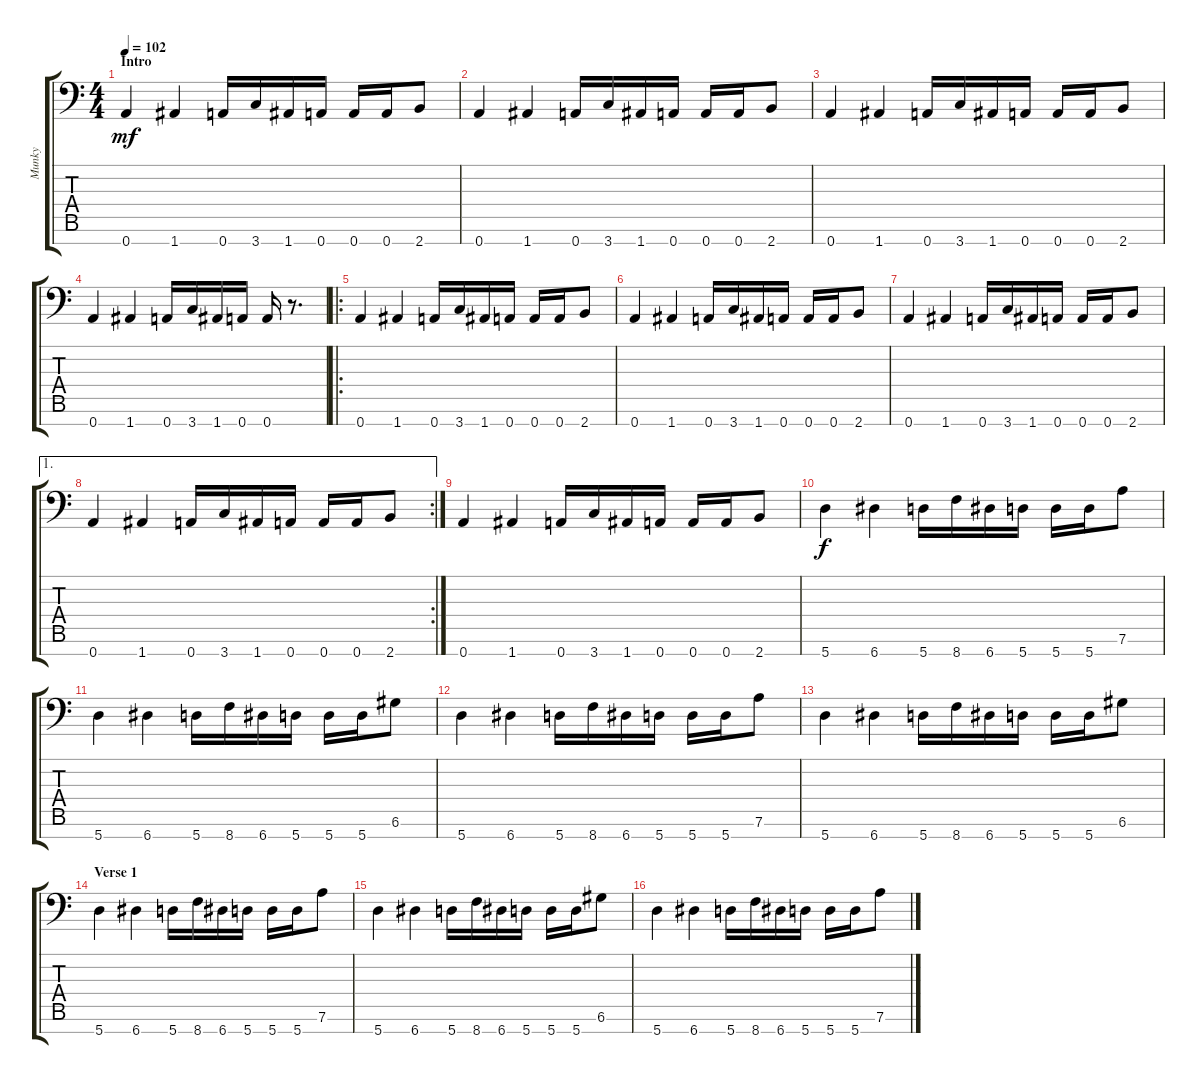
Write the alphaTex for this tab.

\track ("Munky" "Munky") {instrument distortionguitar}
\staff {score tabs}
\tuning (D4 A3 F3 C3 G2 D2 A1) {hide}
\ts (4 4)
\section ("" "Intro")
\tempo 102
\clef f4
\ks c
0.7.4{dy mf instrument distortionguitar} 1.7.4 0.7.16 3.7.16 1.7.16 0.7.16 0.7.16 0.7.16 2.7.8 |
0.7.4 1.7.4 0.7.16 3.7.16 1.7.16 0.7.16 0.7.16 0.7.16 2.7.8 |
0.7.4 1.7.4 0.7.16 3.7.16 1.7.16 0.7.16 0.7.16 0.7.16 2.7.8 |
0.7.4 1.7.4 0.7.16 3.7.16 1.7.16 0.7.16 0.7.16 r.8{d} |
\ro
0.7.4{volume 14} 1.7.4 0.7.16 3.7.16 1.7.16 0.7.16 0.7.16 0.7.16 2.7.8 |
0.7.4 1.7.4 0.7.16 3.7.16 1.7.16 0.7.16 0.7.16 0.7.16 2.7.8 |
0.7.4 1.7.4 0.7.16 3.7.16 1.7.16 0.7.16 0.7.16 0.7.16 2.7.8 |
\ae 1
\rc 2
0.7.4 1.7.4 0.7.16 3.7.16 1.7.16 0.7.16 0.7.16 0.7.16 2.7.8 |
0.7.4 1.7.4 0.7.16 3.7.16 1.7.16 0.7.16 0.7.16 0.7.16 2.7.8 |
5.7.4{dy f volume 12} 6.7.4 5.7.16 8.7.16 6.7.16 5.7.16 5.7.16 5.7.16 7.6.8 |
5.7.4 6.7.4 5.7.16 8.7.16 6.7.16 5.7.16 5.7.16 5.7.16 6.6.8 |
5.7.4 6.7.4 5.7.16 8.7.16 6.7.16 5.7.16 5.7.16 5.7.16 7.6.8 |
5.7.4 6.7.4 5.7.16 8.7.16 6.7.16 5.7.16 5.7.16 5.7.16 6.6.8 |
\section ("" "Verse 1")
5.7.4 6.7.4 5.7.16 8.7.16 6.7.16 5.7.16 5.7.16 5.7.16 7.6.8 |
5.7.4 6.7.4 5.7.16 8.7.16 6.7.16 5.7.16 5.7.16 5.7.16 6.6.8 |
5.7.4 6.7.4 5.7.16 8.7.16 6.7.16 5.7.16 5.7.16 5.7.16 7.6.8
